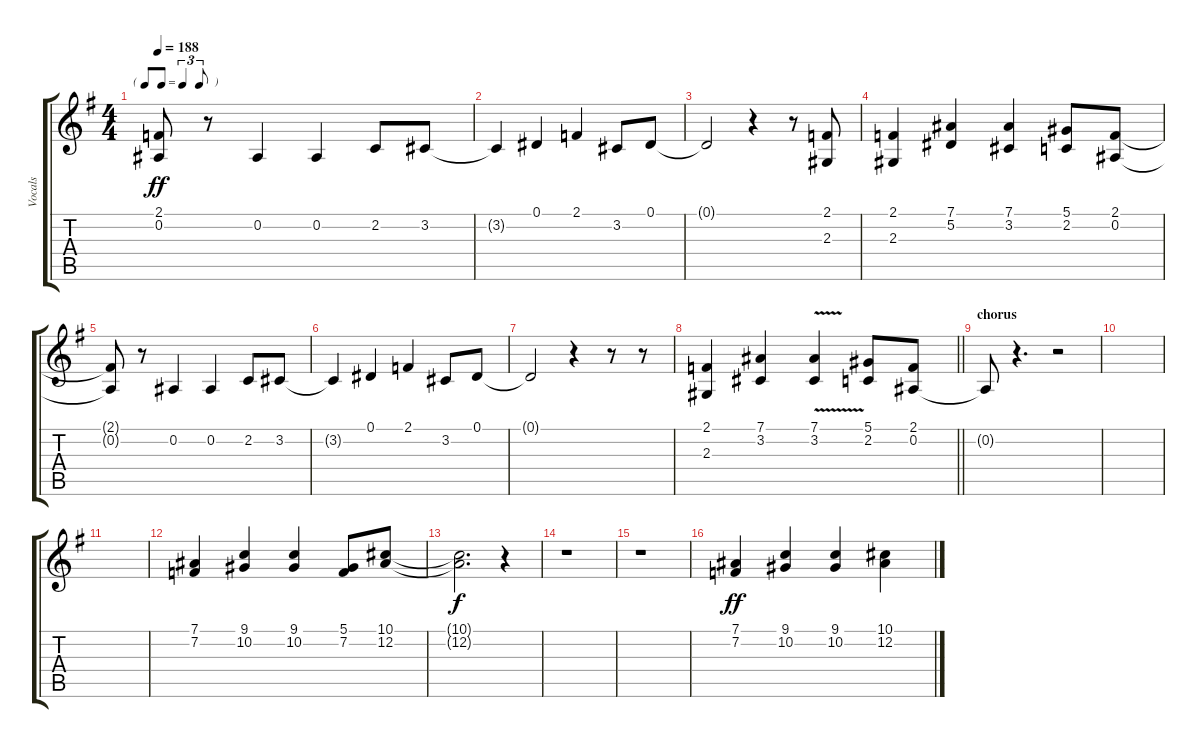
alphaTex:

\track ("Vocals" "Vocals") {instrument oboe}
\staff {score tabs}
\tuning (Eb4 Bb3 Gb3 Db3 Ab2 Eb2) {hide}
\ts (4 4)
\tf triplet8th
\tempo 188
\clef g2
\ks g
(2.1{t} 0.2{t}).8{dy ff} r.8 0.2.4 0.2.4 2.2.8 3.2.8 |
3.2{t}.4 0.1.4 2.1.4 3.2.8 0.1.8 |
0.1{t}.2 r.4 r.8 (2.1 2.3).8 |
(2.1 2.3).4 (7.1 5.2).4 (7.1 3.2).4 (5.1 2.2).8 (2.1 0.2).8 |
(2.1{t} 0.2{t}).8 r.8 0.2.4 0.2.4 2.2.8 3.2.8 |
3.2{t}.4 0.1.4 2.1.4 3.2.8 0.1.8 |
0.1{t}.2 r.4 r.8 r.8 |
\barLineRight lightlight
(2.1 2.3).4 (7.1 3.2).4 (7.1{v} 3.2).4 (5.1 2.2).8 (2.1 0.2).8 |
\section ("" "chorus")
0.2{t}.8 r.4{d} r.2 |
|
|
(7.1 7.2).4 (9.1 10.2).4 (9.1 10.2).4 (5.1 7.2).8 (10.1 12.2).8 |
(10.1{t} 12.2{t}).2{d dy f} r.4 |
r.1 |
r.1 |
(7.1 7.2).4{dy ff} (9.1 10.2).4 (9.1 10.2).4 (10.1 12.2).4
